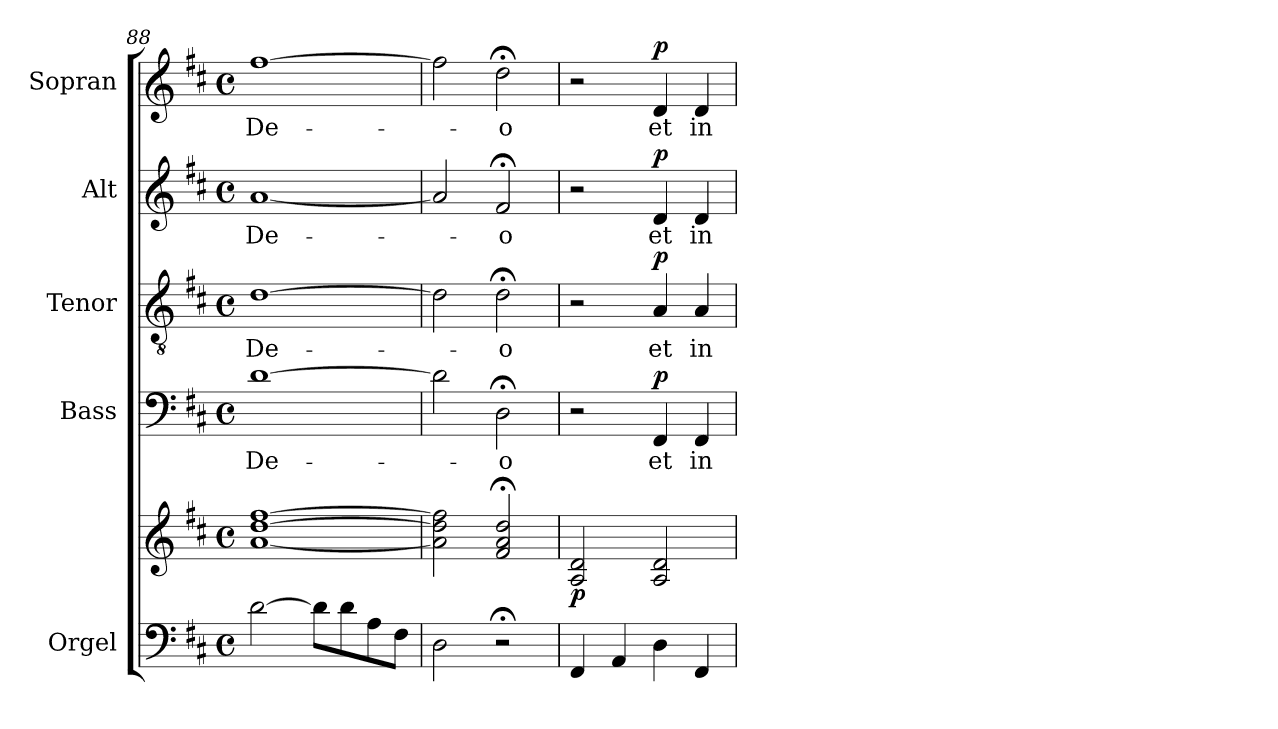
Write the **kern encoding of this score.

**kern	**kern	**dynam	**kern	**text	**dynam	**kern	**text	**dynam	**kern	**text	**dynam	**kern	**text	**dynam
*part5	*part5	*part5	*part4	*part4	*part4	*part3	*part3	*part3	*part2	*part2	*part2	*part1	*part1	*part1
*staff6	*staff5	*staff5/6	*staff4	*staff4	*staff4	*staff3	*staff3	*staff3	*staff2	*staff2	*staff2	*staff1	*staff1	*staff1
*I"Orgel	*	*	*I"Bass	*	*	*I"Tenor	*	*	*I"Alt	*	*	*I"Sopran	*	*
*I'Org.	*	*	*I'B.	*	*	*I'T.	*	*	*I'A.	*	*	*I'S.	*	*
*clefF4	*clefG2	*	*clefF4	*	*	*clefGv2	*	*	*clefG2	*	*	*clefG2	*	*
*k[f#c#]	*k[f#c#]	*	*k[f#c#]	*	*	*k[f#c#]	*	*	*k[f#c#]	*	*	*k[f#c#]	*	*
*D:	*D:	*	*D:	*	*	*D:	*	*	*D:	*	*	*D:	*	*
*M4/4	*M4/4	*	*M4/4	*	*	*M4/4	*	*	*M4/4	*	*	*M4/4	*	*
*met(c)	*met(c)	*	*met(c)	*	*	*met(c)	*	*	*met(c)	*	*	*met(c)	*	*
=88	=88	=88	=88	=88	=88	=88	=88	=88	=88	=88	=88	=88	=88	=88
!	!	!	!	!LO:LY:b	!	!	!LO:LY:b	!	!	!LO:LY:b	!	!	!LO:LY:b	!
[2d\	[1a [1dd [1ff#	.	[1d	De-	.	[1d	De-	.	[1a	De-	.	[1ff#	De-	.
8d\L]	.	.	.	.	.	.	.	.	.	.	.	.	.	.
8d\	.	.	.	.	.	.	.	.	.	.	.	.	.	.
8A\	.	.	.	.	.	.	.	.	.	.	.	.	.	.
8F#\J	.	.	.	.	.	.	.	.	.	.	.	.	.	.
=89	=89	=89	=89	=89	=89	=89	=89	=89	=89	=89	=89	=89	=89	=89
2D\	2a\] 2dd\] 2ff#\]	.	2d\]	.	.	2d\]	.	.	2a/]	.	.	2ff#\]	.	.
!	!	!	!	!LO:LY:b	!	!	!LO:LY:b	!	!	!LO:LY:b	!	!	!LO:LY:b	!
2r;<	2f#/;< 2a/;< 2dd/;<	.	2D;<\	-o	.	2d;<\	-o	.	2f#;</	-o	.	2dd;<\	-o	.
=90	=90	=90	=90	=90	=90	=90	=90	=90	=90	=90	=90	=90	=90	=90
!	!	!LO:DY:b	!	!	!	!	!	!	!	!	!	!	!	!
4FF#/	2A/ 2d/	p	2r	.	.	2r	.	.	2r	.	.	2r	.	.
4AA/	.	.	.	.	.	.	.	.	.	.	.	.	.	.
!	!	!	!	!LO:LY:b	!LO:DY:a	!	!LO:LY:b	!LO:DY:a	!	!LO:LY:b	!LO:DY:a	!	!LO:LY:b	!LO:DY:a
4D\	2A/ 2d/	.	4FF#/	et	p	4A/	et	p	4d/	et	p	4d/	et	p
!	!	!	!	!LO:LY:b	!	!	!LO:LY:b	!	!	!LO:LY:b	!	!	!LO:LY:b	!
4FF#/	.	.	4FF#/	in	.	4A/	in	.	4d/	in	.	4d/	in	.
=	=	=	=	=	=	=	=	=	=	=	=	=	=	=
*-	*-	*-	*-	*-	*-	*-	*-	*-	*-	*-	*-	*-	*-	*-
